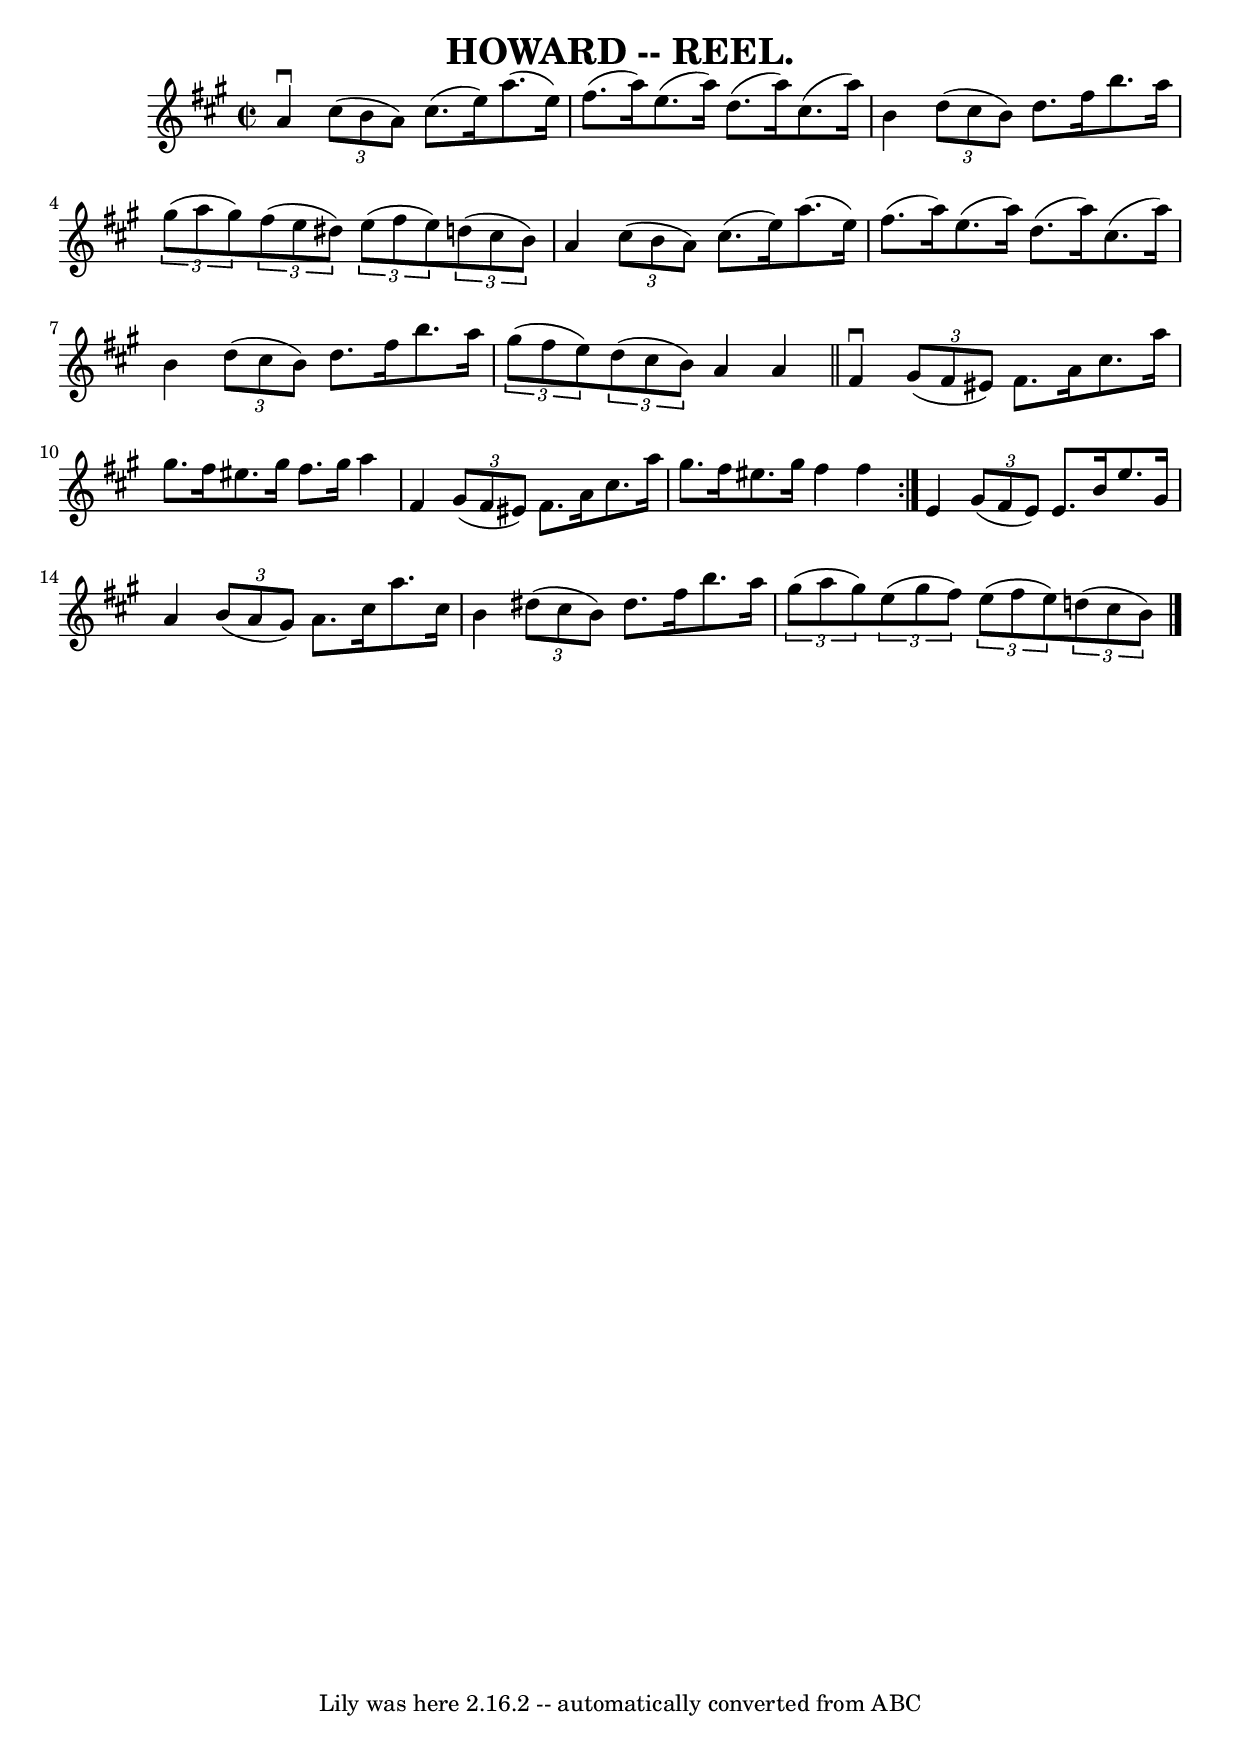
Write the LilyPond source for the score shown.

\version "2.7.40"
\include "Mammoth.ily"
\header {
	book = "Coles"
	crossRefNumber = "13"
	footnotes = ""
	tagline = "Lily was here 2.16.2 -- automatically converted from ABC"
	title = "HOWARD -- REEL."
}
voicedefault =  {
\set Score.defaultBarType = "empty"

\repeat volta 2 {
\override Staff.TimeSignature #'style = #'C
 \time 2/2 \key a \major a'4^\downbow   \times 2/3 { cis''8 (b'8 a'8 
) } cis''8. (e''16) a''8. (e''16) |
 fis''8. (
a''16) e''8. (a''16) d''8. (a''16) cis''8. (a''16) 
|
 b'4    \times 2/3 { d''8 (cis''8 b'8) } d''8.    
fis''16 b''8. a''16  |
   \times 2/3 { gis''8 (a''8 gis''8  
-) }   \times 2/3 { fis''8 (e''8 dis''8) }   \times 2/3 { e''8 (
fis''8 e''8) }   \times 2/3 { d''!8 (cis''8 b'8) } |
    
 a'4    \times 2/3 { cis''8 (b'8 a'8) } cis''8. (e''16)   
a''8. (e''16) |
 fis''8. (a''16) e''8. (a''16)   
d''8. (a''16) cis''8. (a''16) |
 b'4    \times 2/3 {   
d''8 (cis''8 b'8) } d''8. fis''16 b''8. a''16  |
   
\times 2/3 { gis''8 (fis''8 e''8) }   \times 2/3 { d''8 (cis''8 
 b'8) } a'4 a'4  \bar "||" fis'4^\downbow   \times 2/3 { gis'8 
(fis'8 eis'8) } fis'8. a'16 cis''8. a''16  |
   
gis''8. fis''16 eis''8. gis''16 fis''8. gis''16 a''4  
|
 fis'4    \times 2/3 { gis'8 (fis'8 eis'8) } fis'8.    
a'16 cis''8. a''16  |
 gis''8. fis''16 eis''8. gis''16   
 fis''4 fis''4  } e'4    \times 2/3 { gis'8 (fis'8 e'8) }   
e'8. b'16 e''8. gis'16  |
 a'4    \times 2/3 { b'8 (a'8   
 gis'8) } a'8. cis''16 a''8. cis''16  |
 b'4    
\times 2/3 { dis''8 (cis''8 b'8) } dis''8. fis''16 b''8.    
a''16  |
     \times 2/3 { gis''8 (a''8 gis''8) }   
\times 2/3 { e''8 (gis''8 fis''8) }   \times 2/3 { e''8 (fis''8 
 e''8) }   \times 2/3 { d''!8 (cis''8 b'8) }   \bar "|."   
}

\score{
    <<

	\context Staff="default"
	{
	    \voicedefault 
	}

    >>
	\layout {
	}
	\midi {}
}
